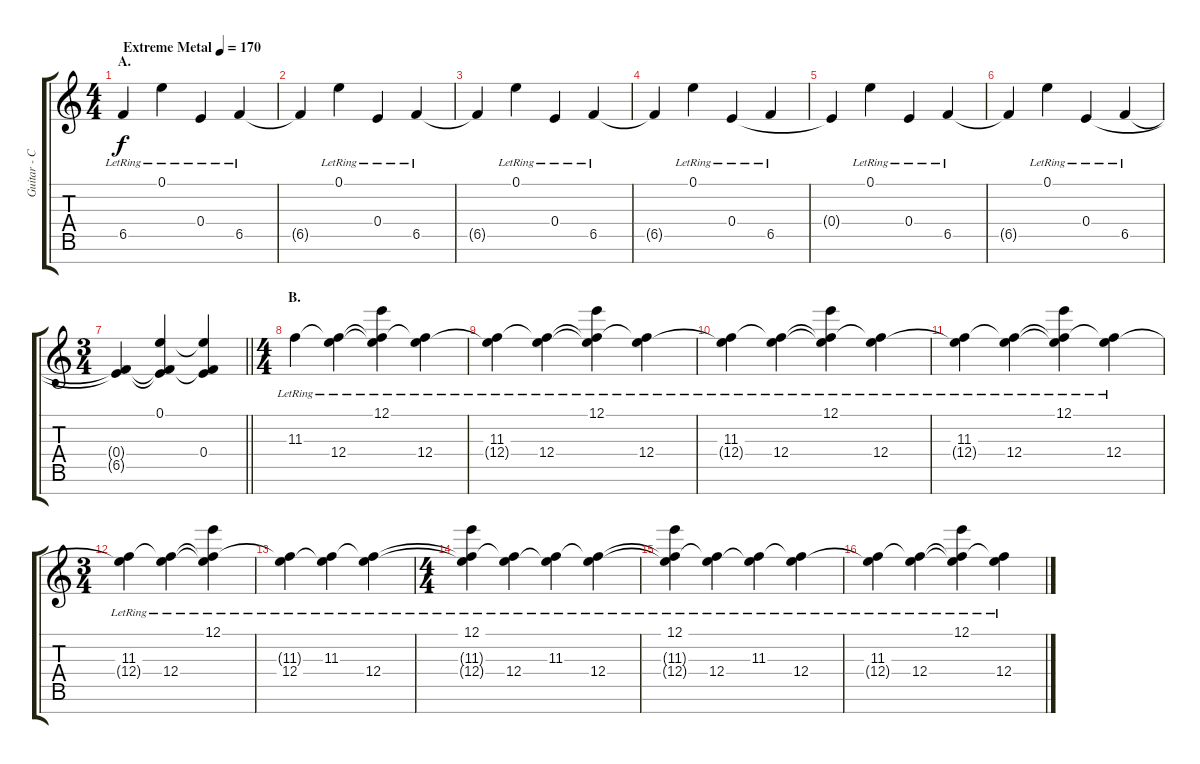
\track ("Guitar - Center" "Guitar - C") {instrument electricguitarjazz}
\staff {score tabs}
\tuning (E4 B3 Gb3 E3 B2 E2 B1) {hide}
\ts (4 4)
\section ("" "A.")
\tempo (170 "Extreme Metal")
\clef g2
\ks c
6.5{lr}.4{dy f volume 7 instrument electricguitarjazz} 0.1{lr}.4 0.4{lr}.4 6.5{lr}.4 |
6.5{t}.4 0.1{lr}.4 0.4{lr}.4 6.5{lr}.4 |
6.5{t}.4 0.1{lr}.4 0.4{lr}.4 6.5{lr}.4 |
6.5{t}.4 0.1{lr}.4 0.4{lr}.4 6.5{lr}.4 |
0.4{t}.4{volume 11} 0.1{lr}.4 0.4{lr}.4 6.5{lr}.4 |
6.5{t}.4 0.1{lr}.4 0.4{lr}.4 6.5{lr}.4 |
\ts (3 4)
\barLineRight lightlight
(0.4{t} 6.5{t}).4 (0.1 0.4{t} 6.5{t}).4 (0.1{t} 0.4 6.5{t}).4 |
\ts (4 4)
\section ("" "B.")
11.3{lr}.4{volume 8 instrument distortionguitar} (11.3{t} 12.4{lr}).4 (12.1{lr} 11.3{t} 12.4{t}).4 (11.3{t} 12.4{lr}).4 |
(11.3{lr} 12.4{t}).4 (11.3{t} 12.4{lr}).4 (12.1{lr} 11.3{t} 12.4{t}).4 (11.3{t} 12.4{lr}).4 |
(11.3{lr} 12.4{t}).4 (11.3{t} 12.4{lr}).4 (12.1{lr} 11.3{t} 12.4{t}).4 (11.3{t} 12.4{lr}).4 |
(11.3{lr} 12.4{t}).4 (11.3{t} 12.4{lr}).4 (12.1{lr} 11.3{t} 12.4{t}).4 (11.3{t} 12.4{lr}).4 |
\ts (3 4)
(11.3{lr} 12.4{t}).4 (11.3{t} 12.4{lr}).4 (12.1{lr} 11.3{t} 12.4{t}).4 |
(11.3{t} 12.4{lr}).4{beam merge} (11.3{lr} 12.4{t}).4 (11.3{t} 12.4{lr}).4 |
\ts (4 4)
(12.1{lr} 11.3{t} 12.4{t}).4 (11.3{t} 12.4{lr}).4{beam merge} (11.3{lr} 12.4{t}).4 (11.3{t} 12.4{lr}).4 |
(12.1{lr} 11.3{t} 12.4{t}).4 (11.3{t} 12.4{lr}).4{beam merge} (11.3{lr} 12.4{t}).4 (11.3{t} 12.4{lr}).4 |
(11.3{lr} 12.4{t}).4 (11.3{t} 12.4{lr}).4 (12.1{lr} 11.3{t} 12.4{t}).4 (11.3{t} 12.4{lr}).4
